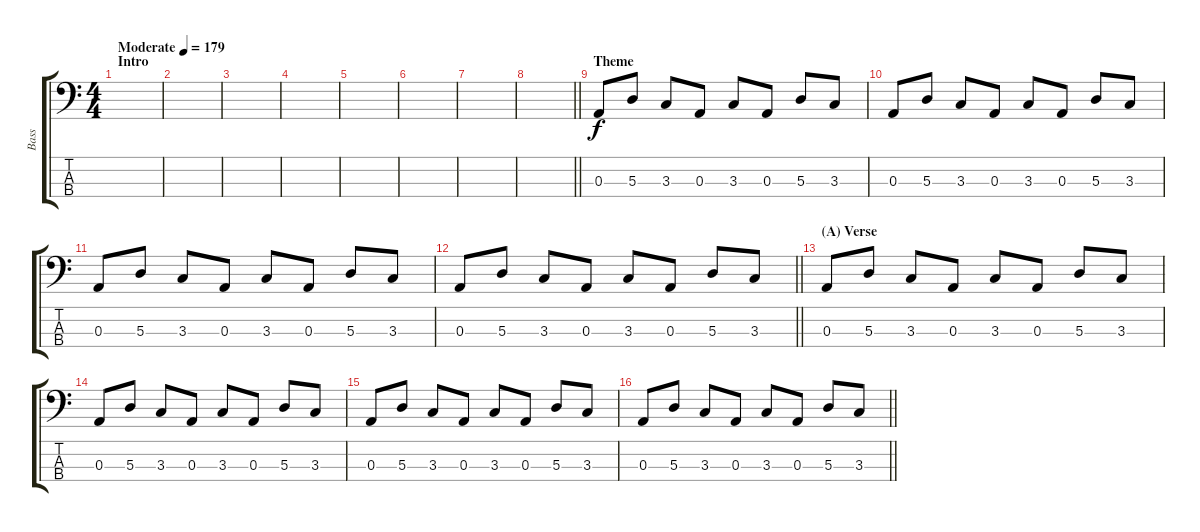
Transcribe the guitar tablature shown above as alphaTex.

\track ("Bass" "Bass") {instrument electricbassfinger}
\staff {score tabs}
\tuning (G2 D2 A1 E1) {hide}
\ts (4 4)
\section ("" "Intro")
\tempo (179 "Moderate")
\clef f4
\ks c
|
|
|
|
|
|
|
\barLineRight lightlight
|
\section ("" "Theme")
0.3.8 5.3.8 3.3.8 0.3.8 3.3.8 0.3.8 5.3.8 3.3.8 |
0.3.8 5.3.8 3.3.8 0.3.8 3.3.8 0.3.8 5.3.8 3.3.8 |
0.3.8 5.3.8 3.3.8 0.3.8 3.3.8 0.3.8 5.3.8 3.3.8 |
\barLineRight lightlight
0.3.8 5.3.8 3.3.8 0.3.8 3.3.8 0.3.8 5.3.8 3.3.8 |
\section ("" "(A) Verse")
0.3.8 5.3.8 3.3.8 0.3.8 3.3.8 0.3.8 5.3.8 3.3.8 |
0.3.8 5.3.8 3.3.8 0.3.8 3.3.8 0.3.8 5.3.8 3.3.8 |
0.3.8 5.3.8 3.3.8 0.3.8 3.3.8 0.3.8 5.3.8 3.3.8 |
\barLineRight lightlight
0.3.8 5.3.8 3.3.8 0.3.8 3.3.8 0.3.8 5.3.8 3.3.8
